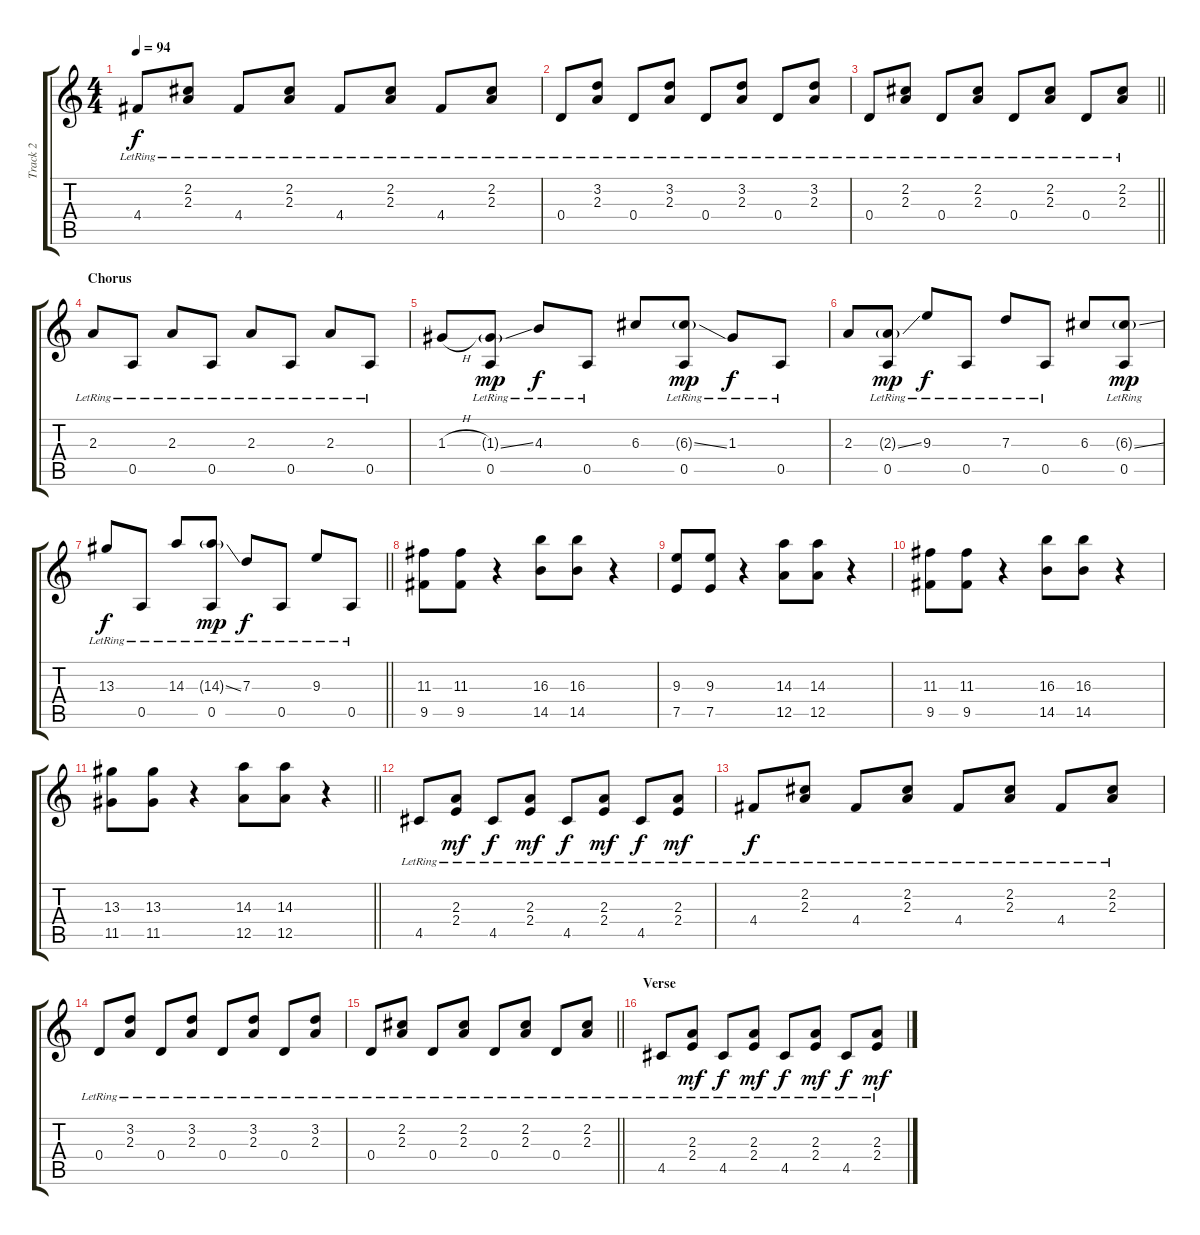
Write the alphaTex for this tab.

\track ("Track 2" "Track 2") {instrument electricguitarjazz}
\staff {score tabs}
\tuning (E4 B3 G3 D3 A2 E2) {hide}
\ts (4 4)
\tempo 94
\clef g2
\ks c
4.4{lr}.8{dy f} (2.2{lr} 2.3{lr}).8 4.4{lr}.8 (2.2{lr} 2.3{lr}).8 4.4{lr}.8 (2.2{lr} 2.3{lr}).8 4.4{lr}.8 (2.2{lr} 2.3{lr}).8 |
0.4{lr}.8 (3.2{lr} 2.3{lr}).8 0.4{lr}.8 (3.2{lr} 2.3{lr}).8 0.4{lr}.8 (3.2{lr} 2.3{lr}).8 0.4{lr}.8 (3.2{lr} 2.3{lr}).8 |
\barLineRight lightlight
0.4{lr}.8 (2.2{lr} 2.3{lr}).8 0.4{lr}.8 (2.2{lr} 2.3{lr}).8 0.4{lr}.8 (2.2{lr} 2.3{lr}).8 0.4{lr}.8 (2.2{lr} 2.3{lr}).8 |
\section ("" "Chorus")
2.3{lr}.8{volume 10 instrument overdrivenguitar} 0.5{lr}.8 2.3{lr}.8 0.5{lr}.8 2.3{lr}.8 0.5{lr}.8 2.3{lr}.8 0.5{lr}.8 |
1.3{h}.8 (1.3{ss g} 0.5{lr}).8{dy mp} 4.3{lr}.8{dy f} 0.5{lr}.8 6.3.8 (6.3{ss g} 0.5{lr}).8{dy mp} 1.3{lr}.8{dy f} 0.5{lr}.8 |
2.3.8 (2.3{ss g} 0.5{lr}).8{dy mp} 9.3{lr}.8{dy f} 0.5{lr}.8 7.3{lr}.8 0.5{lr}.8 6.3.8 (6.3{ss g} 0.5{lr}).8{dy mp} |
\barLineRight lightlight
13.3{lr}.8{dy f} 0.5{lr}.8 14.3{lr}.8 (14.3{ss g} 0.5{lr}).8{dy mp} 7.3{lr}.8{dy f} 0.5{lr}.8 9.3{lr}.8 0.5{lr}.8 |
(11.3 9.5).8{volume 8 instrument electricguitarjazz} (11.3 9.5).8 r.4 (16.3 14.5).8 (16.3 14.5).8 r.4 |
(9.3 7.5).8 (9.3 7.5).8 r.4 (14.3 12.5).8 (14.3 12.5).8 r.4 |
(11.3 9.5).8 (11.3 9.5).8 r.4 (16.3 14.5).8 (16.3 14.5).8 r.4 |
\barLineRight lightlight
(13.3 11.5).8 (13.3 11.5).8 r.4 (14.3 12.5).8 (14.3 12.5).8 r.4 |
4.5{lr}.8{volume 8 instrument electricguitarjazz} (2.3{lr} 2.4{lr}).8{dy mf} 4.5{lr}.8{dy f} (2.3{lr} 2.4{lr}).8{dy mf} 4.5{lr}.8{dy f} (2.3{lr} 2.4{lr}).8{dy mf} 4.5{lr}.8{dy f} (2.3{lr} 2.4{lr}).8{dy mf} |
4.4{lr}.8{dy f} (2.2{lr} 2.3{lr}).8 4.4{lr}.8 (2.2{lr} 2.3{lr}).8 4.4{lr}.8 (2.2{lr} 2.3{lr}).8 4.4{lr}.8 (2.2{lr} 2.3{lr}).8 |
0.4{lr}.8 (3.2{lr} 2.3{lr}).8 0.4{lr}.8 (3.2{lr} 2.3{lr}).8 0.4{lr}.8 (3.2{lr} 2.3{lr}).8 0.4{lr}.8 (3.2{lr} 2.3{lr}).8 |
\barLineRight lightlight
0.4{lr}.8 (2.2{lr} 2.3{lr}).8 0.4{lr}.8 (2.2{lr} 2.3{lr}).8 0.4{lr}.8 (2.2{lr} 2.3{lr}).8 0.4{lr}.8 (2.2{lr} 2.3{lr}).8 |
\section ("" "Verse")
4.5{lr}.8 (2.3{lr} 2.4{lr}).8{dy mf} 4.5{lr}.8{dy f} (2.3{lr} 2.4{lr}).8{dy mf} 4.5{lr}.8{dy f} (2.3{lr} 2.4{lr}).8{dy mf} 4.5{lr}.8{dy f} (2.3{lr} 2.4{lr}).8{dy mf}
